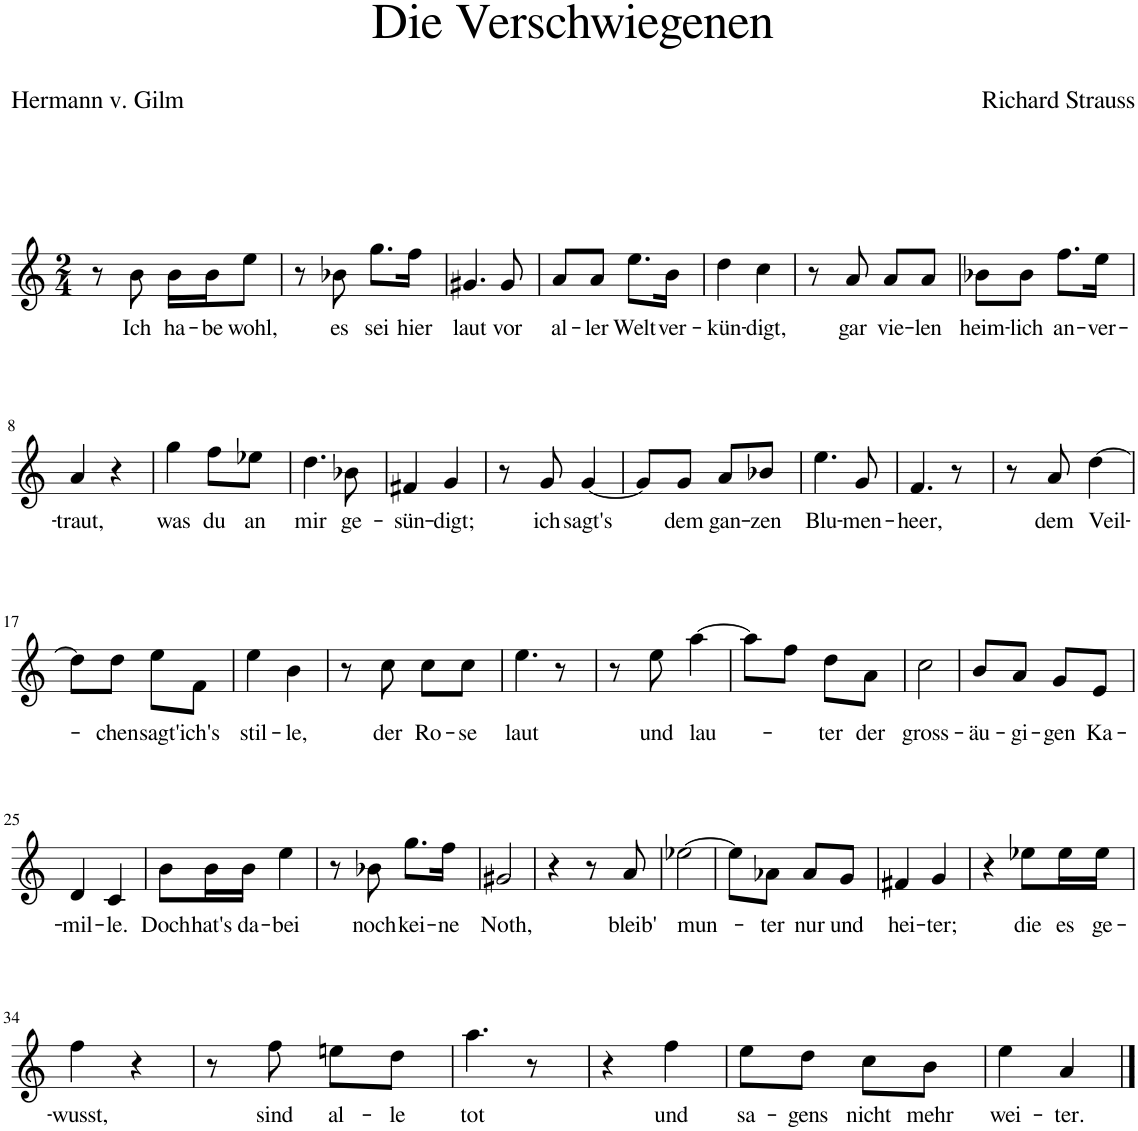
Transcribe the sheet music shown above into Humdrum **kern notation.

**kern	**text
*part1	*part1
*staff1	*staff1
*I"Piano	*
*I'Pno	*
*clefG2	*
*k[]	*
*M2/4	*
=1	=1
8r	.
!	!LO:LY:b
8b\	Ich
!	!LO:LY:b
16b\LL	ha-
!	!LO:LY:b
16b\J	-be
!	!LO:LY:b
8ee\J	wohl,
=2	=2
8r	.
!	!LO:LY:b
8b-X\	es
!	!LO:LY:b
8.gg\L	sei
!	!LO:LY:b
16ff\Jk	hier
=3	=3
!	!LO:LY:b
4.g#X/	laut
!	!LO:LY:b
8g#/	vor
=4	=4
!	!LO:LY:b
8a/L	al-
!	!LO:LY:b
8a/J	-ler
!	!LO:LY:b
8.ee\L	Welt
!	!LO:LY:b
16b\Jk	ver-
=5	=5
!	!LO:LY:b
4dd\	-kün-
!	!LO:LY:b
4cc\	-digt,
=6	=6
8r	.
!	!LO:LY:b
8a/	gar
!	!LO:LY:b
8a/L	vie-
!	!LO:LY:b
8a/J	-len
=7	=7
!	!LO:LY:b
8b-X\L	heim-
!	!LO:LY:b
8b-\J	-lich
!	!LO:LY:b
8.ff\L	an-
!	!LO:LY:b
16ee\Jk	-ver-
!!LO:LB:g=z
=8	=8
!	!LO:LY:b
4a/	-traut,
4r	.
=9	=9
!	!LO:LY:b
4gg\	was
!	!LO:LY:b
8ff\L	du
!	!LO:LY:b
8ee-X\J	an
=10	=10
!	!LO:LY:b
4.dd\	mir
!	!LO:LY:b
8b-X\	ge-
=11	=11
!	!LO:LY:b
4f#X/	-sün-
!	!LO:LY:b
4g/	-digt;
=12	=12
8r	.
!	!LO:LY:b
8g/	ich
!	!LO:LY:b
[4g/	sagt's
=13	=13
8g/L]	.
!	!LO:LY:b
8g/J	dem
!	!LO:LY:b
8a/L	gan-
!	!LO:LY:b
8b-X/J	-zen
=14	=14
!	!LO:LY:b
4.ee\	Blu-
!	!LO:LY:b
8g/	-men-
=15	=15
!	!LO:LY:b
4.f/	-heer,
8r	.
=16	=16
8r	.
!	!LO:LY:b
8a/	dem
!	!LO:LY:b
[4dd\	Veil-
!!LO:LB:g=z
=17	=17
8dd\L]	.
!	!LO:LY:b
8dd\J	-chen
!	!LO:LY:b
8ee\L	sagt'
!	!LO:LY:b
8f\J	ich's
=18	=18
!	!LO:LY:b
4ee\	stil-
!	!LO:LY:b
4b\	-le,
=19	=19
8r	.
!	!LO:LY:b
8cc\	der
!	!LO:LY:b
8cc\L	Ro-
!	!LO:LY:b
8cc\J	-se
=20	=20
!	!LO:LY:b
4.ee\	laut
8r	.
=21	=21
8r	.
!	!LO:LY:b
8ee\	und
!	!LO:LY:b
[4aa\	lau-
=22	=22
8aa\L]	.
8ff\J	.
!	!LO:LY:b
8dd\L	-ter
!	!LO:LY:b
8a\J	der
=23	=23
!	!LO:LY:b
2cc\	gross-
=24	=24
!	!LO:LY:b
8b/L	-äu-
!	!LO:LY:b
8a/J	-gi-
!	!LO:LY:b
8g/L	-gen
!	!LO:LY:b
8e/J	Ka-
!!LO:LB:g=z
=25	=25
!	!LO:LY:b
4d/	-mil-
!	!LO:LY:b
4c/	-le.
=26	=26
!	!LO:LY:b
8b\L	Doch
!	!LO:LY:b
16b\L	hat's
!	!LO:LY:b
16b\JJ	da-
!	!LO:LY:b
4ee\	-bei
=27	=27
8r	.
!	!LO:LY:b
8b-X\	noch
!	!LO:LY:b
8.gg\L	kei-
!	!LO:LY:b
16ff\Jk	-ne
=28	=28
!	!LO:LY:b
2g#X/	Noth,
=29	=29
4r	.
8r	.
!	!LO:LY:b
8a/	bleib'
=30	=30
!	!LO:LY:b
[2ee-X\	mun-
=31	=31
8ee-\L]	.
!	!LO:LY:b
8a-X\J	-ter
!	!LO:LY:b
8a-/L	nur
!	!LO:LY:b
8g/J	und
=32	=32
!	!LO:LY:b
4f#X/	hei-
!	!LO:LY:b
4g/	-ter;
=33	=33
4r	.
!	!LO:LY:b
8ee-X\L	die
!	!LO:LY:b
16ee-\L	es
!	!LO:LY:b
16ee-\JJ	ge-
!!LO:LB:g=z
=34	=34
!	!LO:LY:b
4ff\	-wusst,
4r	.
=35	=35
8r	.
!	!LO:LY:b
8ff\	sind
!	!LO:LY:b
8een\L	al-
!	!LO:LY:b
8dd\J	-le
=36	=36
!	!LO:LY:b
4.aa\	tot
8r	.
=37	=37
4r	.
!	!LO:LY:b
4ff\	und
=38	=38
!	!LO:LY:b
8ee\L	sa-
!	!LO:LY:b
8dd\J	-gens
!	!LO:LY:b
8cc\L	nicht
!	!LO:LY:b
8b\J	mehr
=39	=39
!	!LO:LY:b
4ee\	wei-
!	!LO:LY:b
4a/	-ter.
==	==
*-	*-
